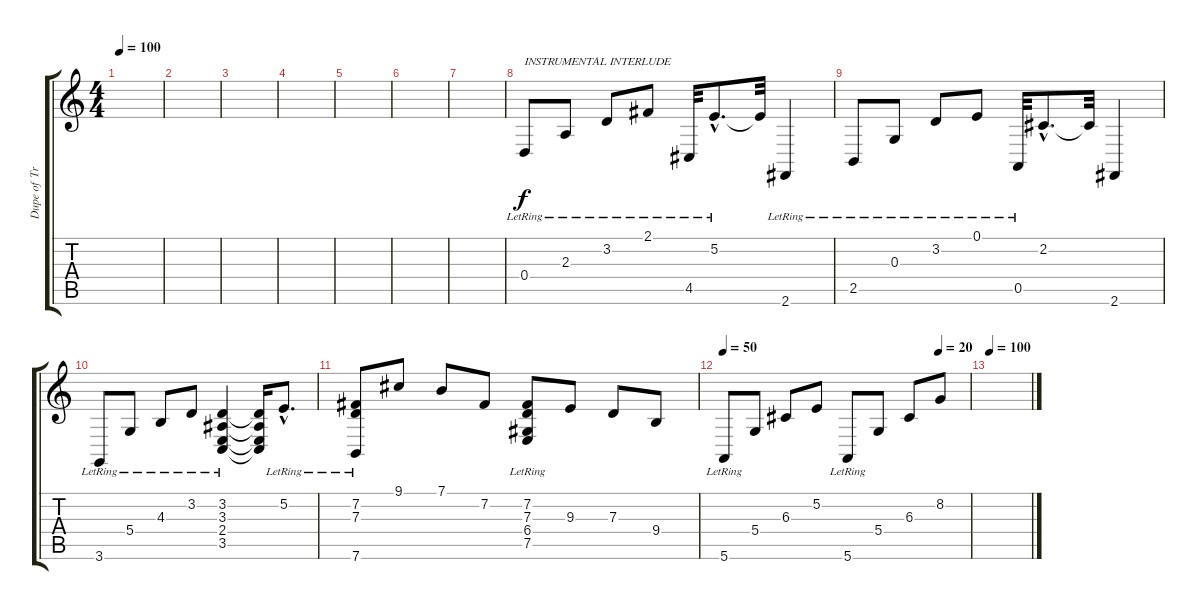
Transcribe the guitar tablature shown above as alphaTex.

\track ("Dupe of Trak 1" "Dupe of Tr") {instrument voiceoohs}
\staff {score tabs}
\tuning (E4 B3 G3 D3 A2 E2) {hide}
\ts (4 4)
\tempo 100
\clef g2
\ks c
|
|
|
|
|
|
|
0.4{lr}.8{txt "INSTRUMENTAL INTERLUDE"} 2.3{lr}.8 3.2{lr}.8 2.1{lr}.8 4.5{lr}.32 5.2{hac lr}.8{d} 5.2{t}.32 2.6{lr}.4 |
2.5{lr}.8 0.3{lr}.8 3.2{lr}.8 0.1{lr}.8 0.5{lr}.32 2.2{hac}.8{d} 2.2{t}.32 2.6.4 |
3.6{lr}.8 5.4{lr}.8 4.3{lr}.8 3.2{lr}.8 (3.2{lr} 3.3{lr} 2.4{lr} 3.5{lr}).4 (3.2{t} 3.3{t} 2.4{t} 3.5{t}).16 5.2{hac lr}.8{d} |
(7.2{lr} 7.3{lr} 7.6{lr}).8 9.1.8 7.1.8 7.2.8 (7.2{lr} 7.3{lr} 6.4{lr} 7.5{lr}).8 9.3.8 7.3.8 9.4.8 |
\tempo 70
\tempo 50
\tempo (20 0.875)
5.6{lr}.8 5.4.8 6.3.8 5.2.8 5.6{lr}.8 5.4.8 6.3.8 8.2.8 |
\tempo 100
